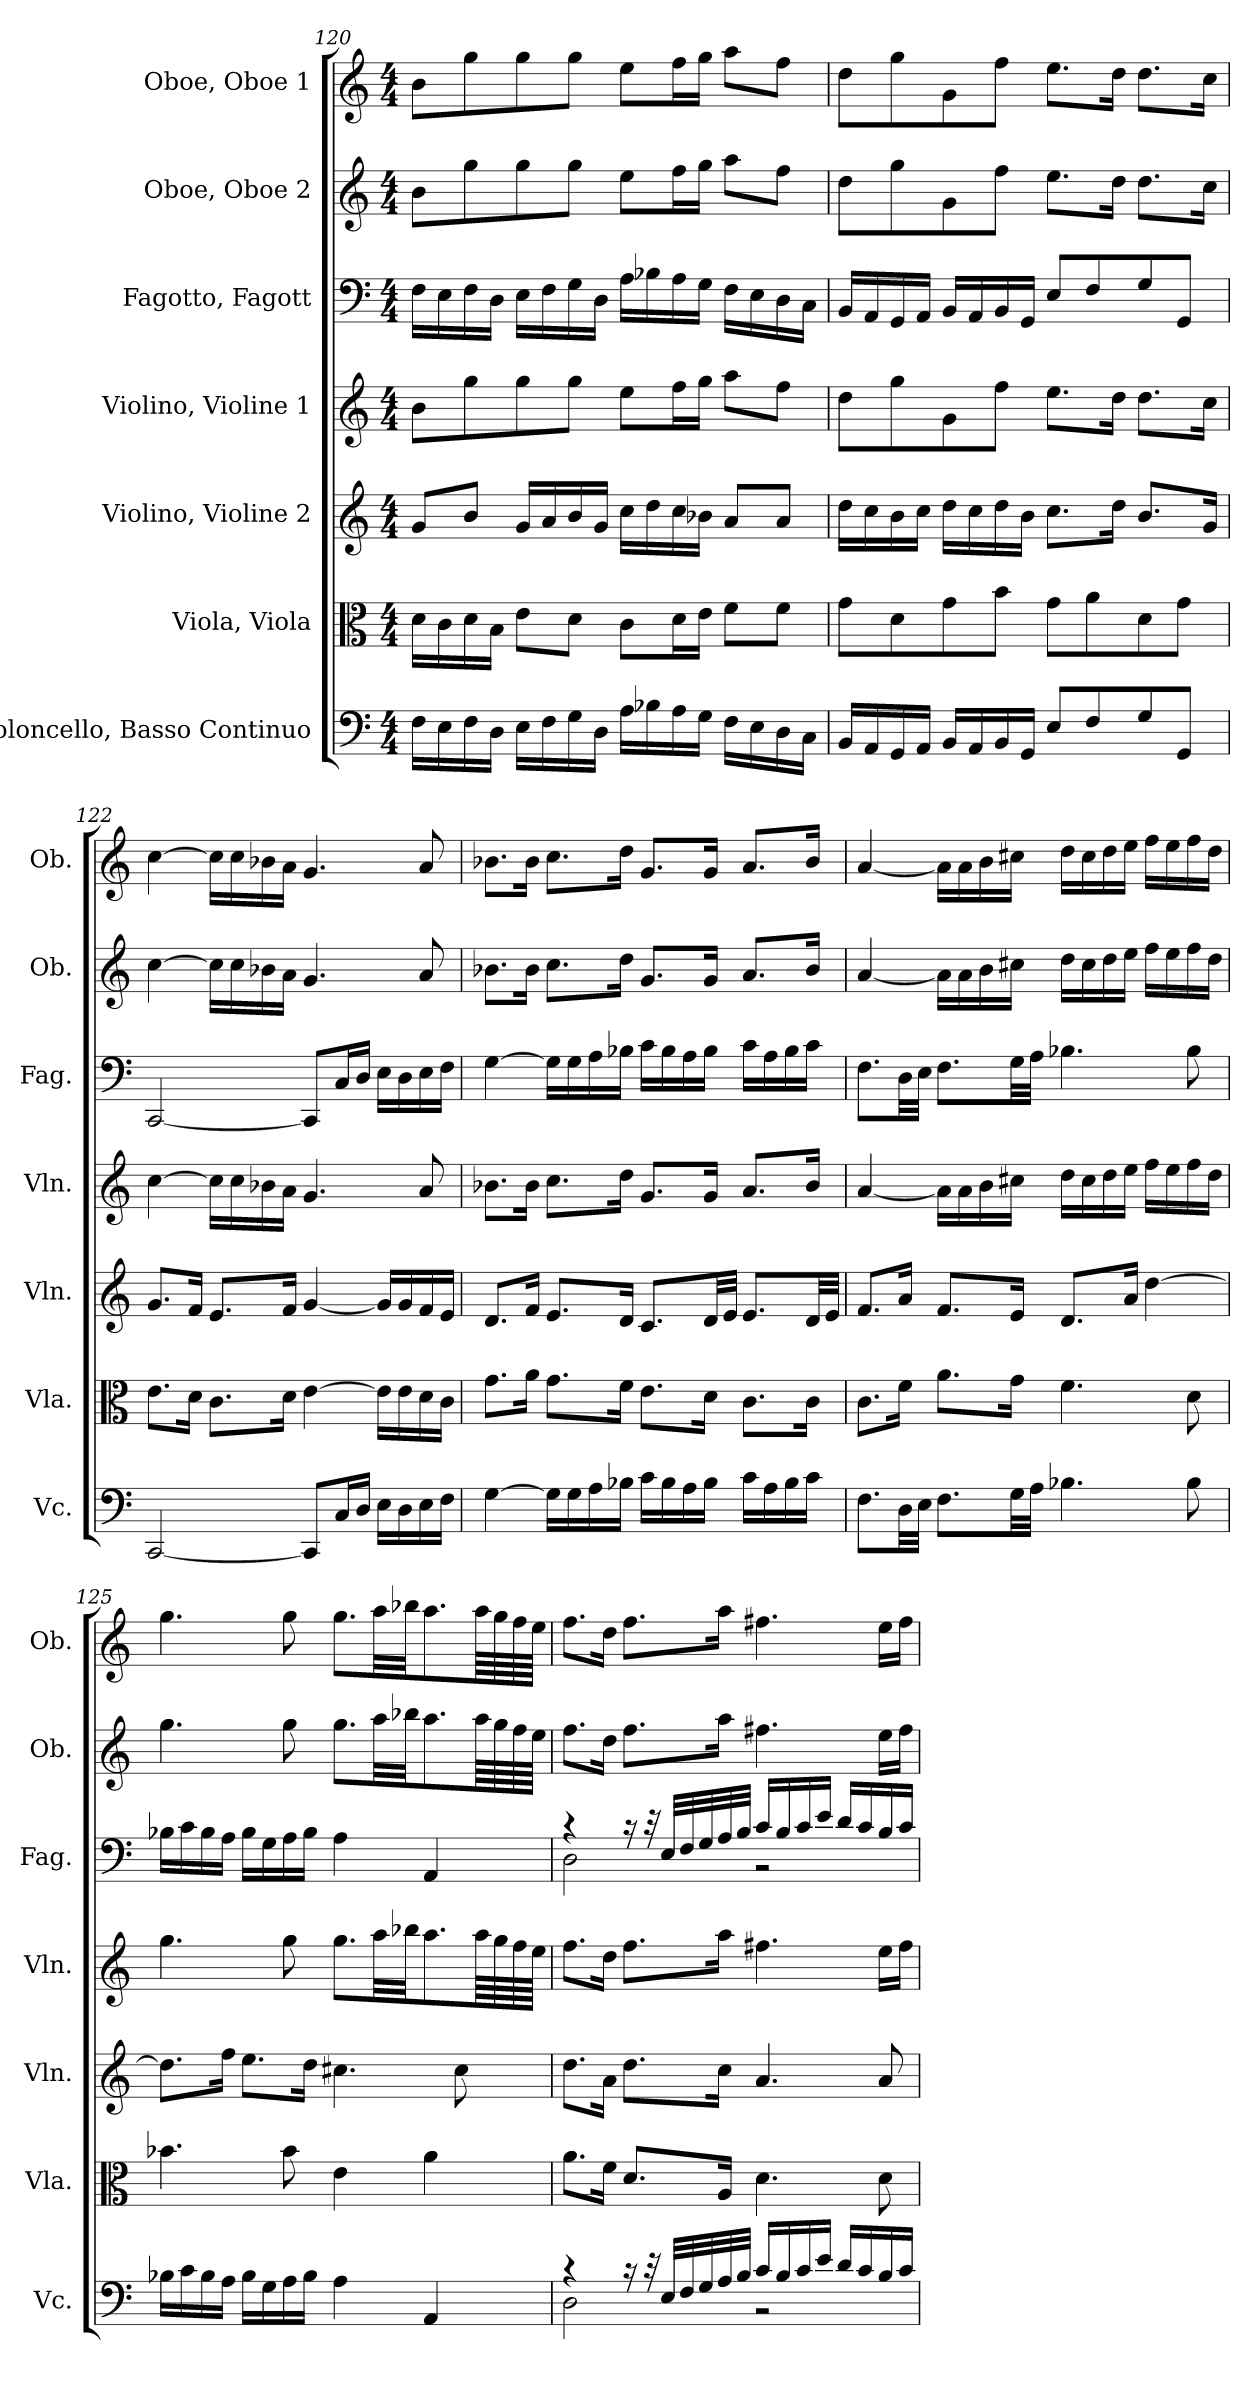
**kern	**kern	**kern	**kern	**kern	**kern	**kern
*part7	*part6	*part5	*part4	*part3	*part2	*part1
*staff7	*staff6	*staff5	*staff4	*staff3	*staff2	*staff1
*I"Violoncello, Basso Continuo	*I"Viola, Viola	*I"Violino, Violine 2	*I"Violino, Violine 1	*I"Fagotto, Fagott	*I"Oboe, Oboe 2	*I"Oboe, Oboe 1
*I'Vc.	*I'Vla.	*I'Vln.	*I'Vln.	*I'Fag.	*I'Ob.	*I'Ob.
!!LO:PB:g=z
*clefF4	*clefC3	*clefG2	*clefG2	*clefF4	*clefG2	*clefG2
*k[]	*k[]	*k[]	*k[]	*k[]	*k[]	*k[]
*M4/4	*M4/4	*M4/4	*M4/4	*M4/4	*M4/4	*M4/4
=120	=120	=120	=120	=120	=120	=120
16F\LL	16d\LL	8g/L	8b\L	16F\LL	8b\L	8b\L
16E\	16c\	.	.	16E\	.	.
16F\	16d\	8b/J	8gg\	16F\	8gg\	8gg\
16D\JJ	16B\JJ	.	.	16D\JJ	.	.
16E\LL	8e\L	16g/LL	8gg\	16E\LL	8gg\	8gg\
16F\	.	16a/	.	16F\	.	.
16G\	8d\J	16b/	8gg\J	16G\	8gg\J	8gg\J
16D\JJ	.	16g/JJ	.	16D\JJ	.	.
16A\LL	8c\L	16cc\LL	8ee\L	16A\LL	8ee\L	8ee\L
16B-X\	.	16dd\	.	16B-X\	.	.
16A\	16d\L	16cc\	16ff\L	16A\	16ff\L	16ff\L
16G\JJ	16e\JJ	16b-X\JJ	16gg\JJ	16G\JJ	16gg\JJ	16gg\JJ
16F\LL	8f\L	8a/L	8aa\L	16F\LL	8aa\L	8aa\L
16E\	.	.	.	16E\	.	.
16D\	8f\J	8a/J	8ff\J	16D\	8ff\J	8ff\J
16C\JJ	.	.	.	16C\JJ	.	.
=121	=121	=121	=121	=121	=121	=121
16BB/LL	8g\L	16dd\LL	8dd\L	16BB/LL	8dd\L	8dd\L
16AA/	.	16cc\	.	16AA/	.	.
16GG/	8d\	16b\	8gg\	16GG/	8gg\	8gg\
16AA/JJ	.	16cc\JJ	.	16AA/JJ	.	.
16BB/LL	8g\	16dd\LL	8g\	16BB/LL	8g\	8g\
16AA/	.	16cc\	.	16AA/	.	.
16BB/	8b\J	16dd\	8ff\J	16BB/	8ff\J	8ff\J
16GG/JJ	.	16b\JJ	.	16GG/JJ	.	.
8E/L	8g\L	8.cc\L	8.ee\L	8E/L	8.ee\L	8.ee\L
8F/	8a\	.	.	8F/	.	.
.	.	16dd\Jk	16dd\Jk	.	16dd\Jk	16dd\Jk
8G/	8d\	8.b/L	8.dd\L	8G/	8.dd\L	8.dd\L
8GG/J	8g\J	.	.	8GG/J	.	.
.	.	16g/Jk	16cc\Jk	.	16cc\Jk	16cc\Jk
=122	=122	=122	=122	=122	=122	=122
*	*	*	*	*	*	*MM48
[2CC/	8.e\L	8.g/L	[4cc\	[2CC/	[4cc\	[4cc\
.	16d\Jk	16f/Jk	.	.	.	.
.	8.c\L	8.e/L	16cc\LL]	.	16cc\LL]	16cc\LL]
.	.	.	16cc\	.	16cc\	16cc\
.	.	.	16b-X\	.	16b-X\	16b-X\
.	16d\Jk	16f/Jk	16a\JJ	.	16a\JJ	16a\JJ
8CC/L]	[4e\	[4g/	4.g/	8CC/L]	4.g/	4.g/
16C/L	.	.	.	16C/L	.	.
16D/JJ	.	.	.	16D/JJ	.	.
16E\LL	16e\LL]	16g/LL]	.	16E\LL	.	.
16D\	16e\	16g/	.	16D\	.	.
16E\	16d\	16f/	8a/	16E\	8a/	8a/
16F\JJ	16c\JJ	16e/JJ	.	16F\JJ	.	.
!!LO:PB:g=z
=123	=123	=123	=123	=123	=123	=123
[4G\	8.g\L	8.d/L	8.b-X\L	[4G\	8.b-X\L	8.b-X\L
.	16a\Jk	16f/Jk	16b-\Jk	.	16b-\Jk	16b-\Jk
16G\LL]	8.g\L	8.e/L	8.cc\L	16G\LL]	8.cc\L	8.cc\L
16G\	.	.	.	16G\	.	.
16A\	.	.	.	16A\	.	.
16B-X\JJ	16f\Jk	16d/Jk	16dd\Jk	16B-X\JJ	16dd\Jk	16dd\Jk
16c\LL	8.e\L	8.c/L	8.g/L	16c\LL	8.g/L	8.g/L
16B-\	.	.	.	16B-\	.	.
16A\	.	.	.	16A\	.	.
16B-\JJ	16d\Jk	32d/LL	16g/Jk	16B-\JJ	16g/Jk	16g/Jk
.	.	32e/JJJ	.	.	.	.
16c\LL	8.c\L	8.e/L	8.a/L	16c\LL	8.a/L	8.a/L
16A\	.	.	.	16A\	.	.
16B-\	.	.	.	16B-\	.	.
16c\JJ	16c\Jk	32d/LL	16b-/Jk	16c\JJ	16b-/Jk	16b-/Jk
.	.	32e/JJJ	.	.	.	.
=124	=124	=124	=124	=124	=124	=124
8.F\L	8.c\L	8.f/L	[4a/	8.F\L	[4a/	[4a/
32D\LL	16f\Jk	16a/Jk	.	32D\LL	.	.
32E\JJJ	.	.	.	32E\JJJ	.	.
8.F\L	8.a\L	8.f/L	16a\LL]	8.F\L	16a\LL]	16a\LL]
.	.	.	16a\	.	16a\	16a\
.	.	.	16b\	.	16b\	16b\
32G\LL	16g\Jk	16e/Jk	16cc#X\JJ	32G\LL	16cc#X\JJ	16cc#X\JJ
32A\JJJ	.	.	.	32A\JJJ	.	.
4.B-X\	4.f\	8.d/L	16dd\LL	4.B-X\	16dd\LL	16dd\LL
.	.	.	16cc#\	.	16cc#\	16cc#\
.	.	.	16dd\	.	16dd\	16dd\
.	.	16a/Jk	16ee\JJ	.	16ee\JJ	16ee\JJ
.	.	[4dd\	16ff\LL	.	16ff\LL	16ff\LL
.	.	.	16ee\	.	16ee\	16ee\
8B-\	8d\	.	16ff\	8B-\	16ff\	16ff\
.	.	.	16dd\JJ	.	16dd\JJ	16dd\JJ
!!LO:PB:g=z
=125	=125	=125	=125	=125	=125	=125
16B-X\LL	4.b-X\	8.dd\L]	4.gg\	16B-X\LL	4.gg\	4.gg\
16c\	.	.	.	16c\	.	.
16B-\	.	.	.	16B-\	.	.
16A\JJ	.	16ff\Jk	.	16A\JJ	.	.
16B-\LL	.	8.ee\L	.	16B-\LL	.	.
16G\	.	.	.	16G\	.	.
16A\	8b-\	.	8gg\	16A\	8gg\	8gg\
16B-\JJ	.	16dd\Jk	.	16B-\JJ	.	.
4A\	4e\	4.cc#X\	8.gg\L	4A\	8.gg\L	8.gg\L
.	.	.	32aa\LL	.	32aa\LL	32aa\LL
.	.	.	32bb-X\JJ	.	32bb-X\JJ	32bb-X\JJ
4AA/	4a\	.	8.aa\	4AA/	8.aa\	8.aa\
.	.	8cc#\	.	.	.	.
.	.	.	64aa\LLL	.	64aa\LLL	64aa\LLL
.	.	.	64gg\	.	64gg\	64gg\
.	.	.	64ff\	.	64ff\	64ff\
.	.	.	64ee\JJJJ	.	64ee\JJJJ	64ee\JJJJ
=126	=126	=126	=126	=126	=126	=126
*^	*	*	*	*^	*	*
4r	2D\	8.a\L	8.dd\L	8.ff\L	4r	2D\	8.ff\L	8.ff\L
.	.	16f\Jk	16a\Jk	16dd\Jk	.	.	16dd\Jk	16dd\Jk
16r	.	8.d/L	8.dd\L	8.ff\L	16r	.	8.ff\L	8.ff\L
32r	.	.	.	.	32r	.	.	.
32E/LLL	.	.	.	.	32E/LLL	.	.	.
32F/	.	.	.	.	32F/	.	.	.
32G/	.	.	.	.	32G/	.	.	.
32A/	.	16A/Jk	16cc\Jk	16aa\Jk	32A/	.	16aa\Jk	16aa\Jk
32B/JJJ	.	.	.	.	32B/JJJ	.	.	.
16c/LL	2r	4.d\	4.a/	4.ff#X\	16c/LL	2r	4.ff#X\	4.ff#X\
16B/	.	.	.	.	16B/	.	.	.
16c/	.	.	.	.	16c/	.	.	.
16e/JJ	.	.	.	.	16e/JJ	.	.	.
16d/LL	.	.	.	.	16d/LL	.	.	.
16c/	.	.	.	.	16c/	.	.	.
16B/	.	8d\	8a/	16ee\LL	16B/	.	16ee\LL	16ee\LL
16c/JJ	.	.	.	16ff#\JJ	16c/JJ	.	16ff#\JJ	16ff#\JJ
*v	*v	*	*	*	*v	*v	*	*
=	=	=	=	=	=	=
*-	*-	*-	*-	*-	*-	*-
